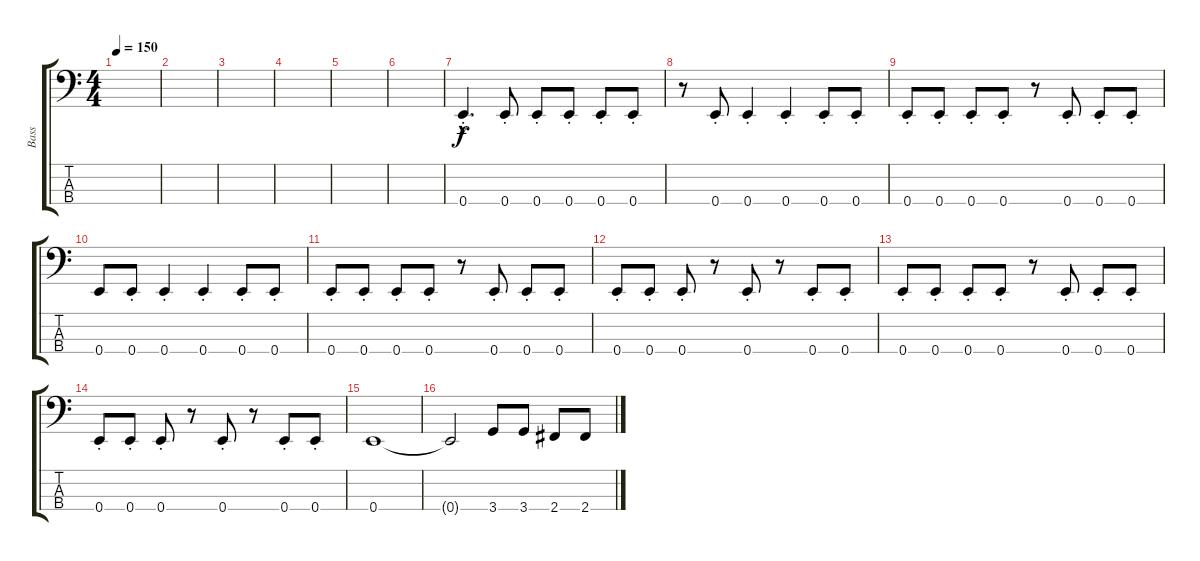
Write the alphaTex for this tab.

\track ("Bass" "Bass") {instrument electricbassfinger}
\staff {score tabs}
\tuning (G2 D2 A1 E1) {hide}
\ts (4 4)
\tempo 150
\clef f4
\ks c
|
|
|
|
|
|
0.4{hac st}.4{d} 0.4{st}.8 0.4{st}.8 0.4{st}.8 0.4{st}.8 0.4{st}.8 |
r.8 0.4{st}.8 0.4{st}.4 0.4{st}.4 0.4{st}.8 0.4{st}.8 |
0.4{st}.8 0.4{st}.8 0.4{st}.8 0.4{st}.8 r.8 0.4{st}.8 0.4{st}.8 0.4{st}.8 |
0.4.8 0.4{st}.8 0.4{st}.4 0.4{st}.4 0.4{st}.8 0.4{st}.8 |
0.4{st}.8 0.4{st}.8 0.4{st}.8 0.4{st}.8 r.8 0.4{st}.8 0.4{st}.8 0.4{st}.8 |
0.4{st}.8 0.4{st}.8 0.4{st}.8 r.8 0.4{st}.8 r.8 0.4{st}.8 0.4{st}.8 |
0.4{st}.8 0.4{st}.8 0.4{st}.8 0.4{st}.8 r.8 0.4{st}.8 0.4{st}.8 0.4{st}.8 |
0.4{st}.8 0.4{st}.8 0.4{st}.8 r.8 0.4{st}.8 r.8 0.4{st}.8 0.4{st}.8 |
0.4.1 |
0.4{t}.2 3.4.8 3.4.8 2.4.8 2.4.8
